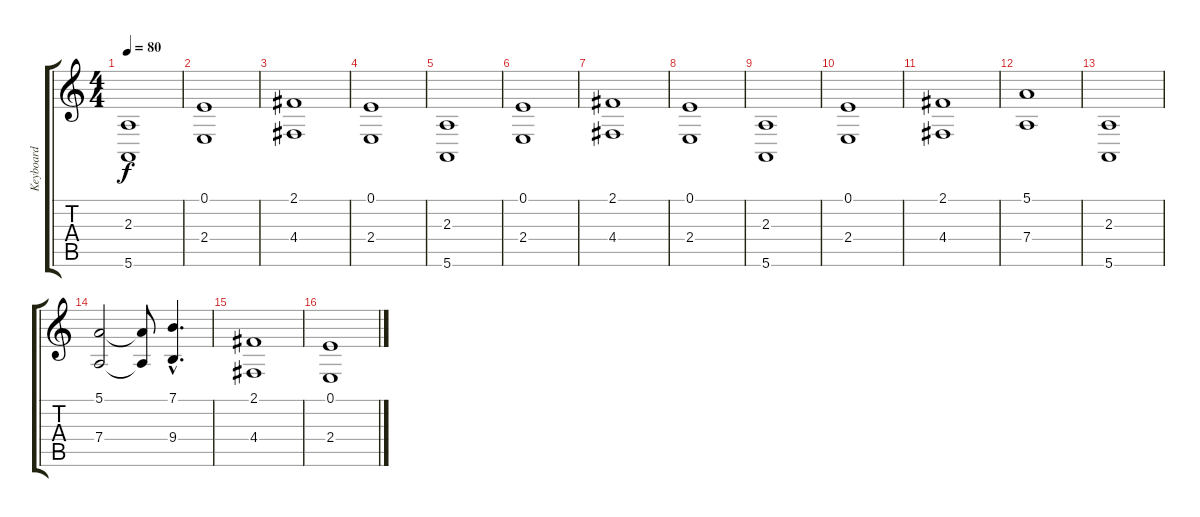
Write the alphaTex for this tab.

\track ("Keyboard" "Keyboard") {instrument stringensemble2}
\staff {score tabs}
\tuning (E4 B3 G3 D3 A2 E2) {hide}
\ts (4 4)
\tempo 80
\clef g2
\ks c
(2.3 5.6).1{dy f} |
(0.1 2.4).1 |
(2.1 4.4).1 |
(0.1 2.4).1 |
(2.3 5.6).1 |
(0.1 2.4).1 |
(2.1 4.4).1 |
(0.1 2.4).1 |
(2.3 5.6).1 |
(0.1 2.4).1 |
(2.1 4.4).1 |
(5.1 7.4).1 |
(2.3 5.6).1 |
(5.1 7.4).2 (5.1{t} 7.4{t}).8 (7.1{hac} 9.4{hac}).4{d} |
(2.1 4.4).1 |
(0.1 2.4).1
